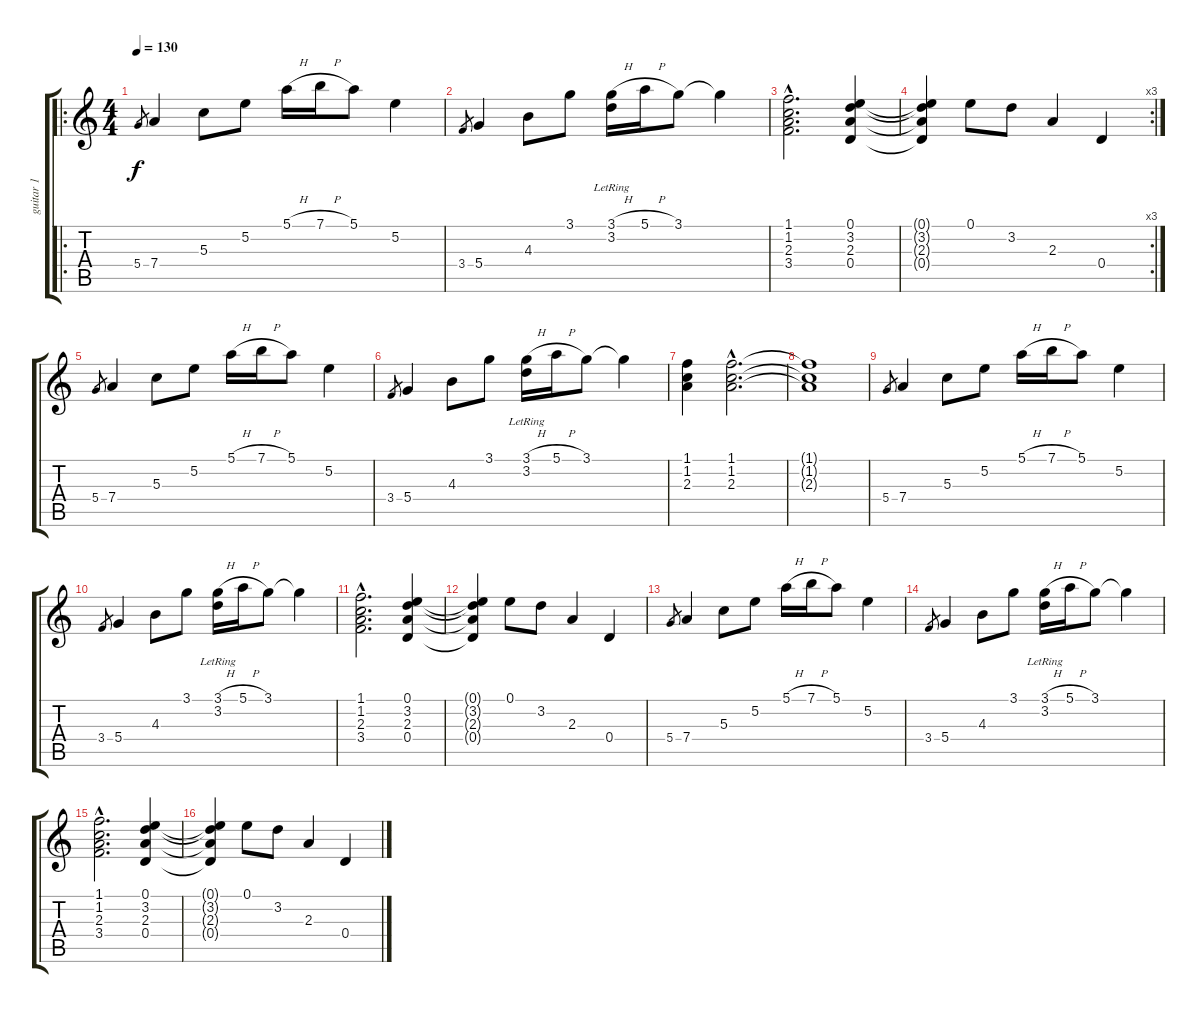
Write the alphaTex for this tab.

\track ("guitar 1" "guitar 1") {instrument acousticguitarsteel}
\staff {score tabs}
\tuning (E4 B3 G3 D3 A2 E2) {hide}
\ro
\ts (4 4)
\tempo 130
\clef g2
\ks c
5.4.8{gr dy f instrument acousticguitarsteel} 7.4.4 5.3.8 5.2.8 5.1{h}.16 7.1{h}.16 5.1.8 5.2.4 |
3.4.8{gr} 5.4.4 4.3.8 3.1.8 (3.1{h} 3.2{lr}).16 5.1{h}.16 3.1.8 3.1{t}.4 |
(1.1{hac} 1.2{hac} 2.3{hac} 3.4{hac}).2{d} (0.1 3.2 2.3 0.4).4 |
\rc 3
(0.1{t} 3.2{t} 2.3{t} 0.4{t}).4 0.1.8 3.2.8 2.3.4 0.4.4 |
5.4.8{gr} 7.4.4 5.3.8 5.2.8 5.1{h}.16 7.1{h}.16 5.1.8 5.2.4 |
3.4.8{gr} 5.4.4 4.3.8 3.1.8 (3.1{h} 3.2{lr}).16 5.1{h}.16 3.1.8 3.1{t}.4 |
(1.1 1.2 2.3).4 (1.1{hac} 1.2{hac} 2.3{hac}).2{d} |
(1.1{t} 1.2{t} 2.3{t}).1 |
5.4.8{gr} 7.4.4 5.3.8 5.2.8 5.1{h}.16 7.1{h}.16 5.1.8 5.2.4 |
3.4.8{gr} 5.4.4 4.3.8 3.1.8 (3.1{h} 3.2{lr}).16 5.1{h}.16 3.1.8 3.1{t}.4 |
(1.1{hac} 1.2{hac} 2.3{hac} 3.4{hac}).2{d} (0.1 3.2 2.3 0.4).4 |
(0.1{t} 3.2{t} 2.3{t} 0.4{t}).4 0.1.8 3.2.8 2.3.4 0.4.4 |
5.4.8{gr} 7.4.4 5.3.8 5.2.8 5.1{h}.16 7.1{h}.16 5.1.8 5.2.4 |
3.4.8{gr} 5.4.4 4.3.8 3.1.8 (3.1{h} 3.2{lr}).16 5.1{h}.16 3.1.8 3.1{t}.4 |
(1.1{hac} 1.2{hac} 2.3{hac} 3.4{hac}).2{d} (0.1 3.2 2.3 0.4).4 |
(0.1{t} 3.2{t} 2.3{t} 0.4{t}).4 0.1.8 3.2.8 2.3.4 0.4.4
